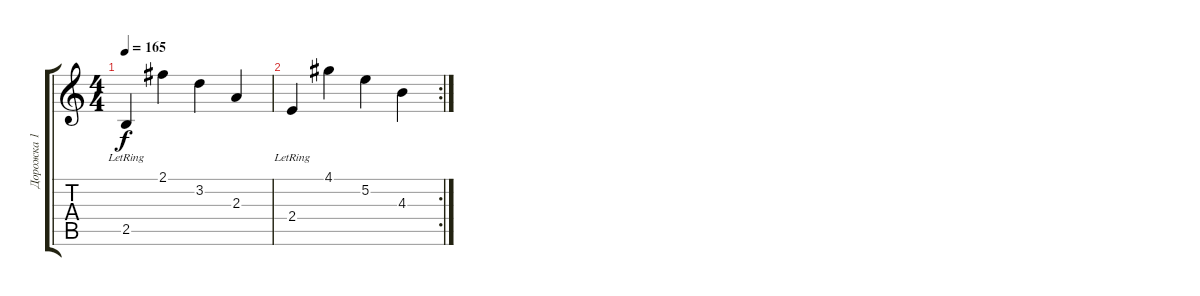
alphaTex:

\track ("Дорожка 1" "Дорожка 1") {instrument acousticguitarnylon}
\staff {score tabs}
\tuning (E4 B3 G3 D3 A2 E2) {hide}
\ts (4 4)
\tempo 165
\clef g2
\ks c
2.5{lr}.4{dy f} 2.1.4 3.2.4 2.3.4 |
\rc 2
2.4{lr}.4 4.1.4 5.2.4 4.3.4
